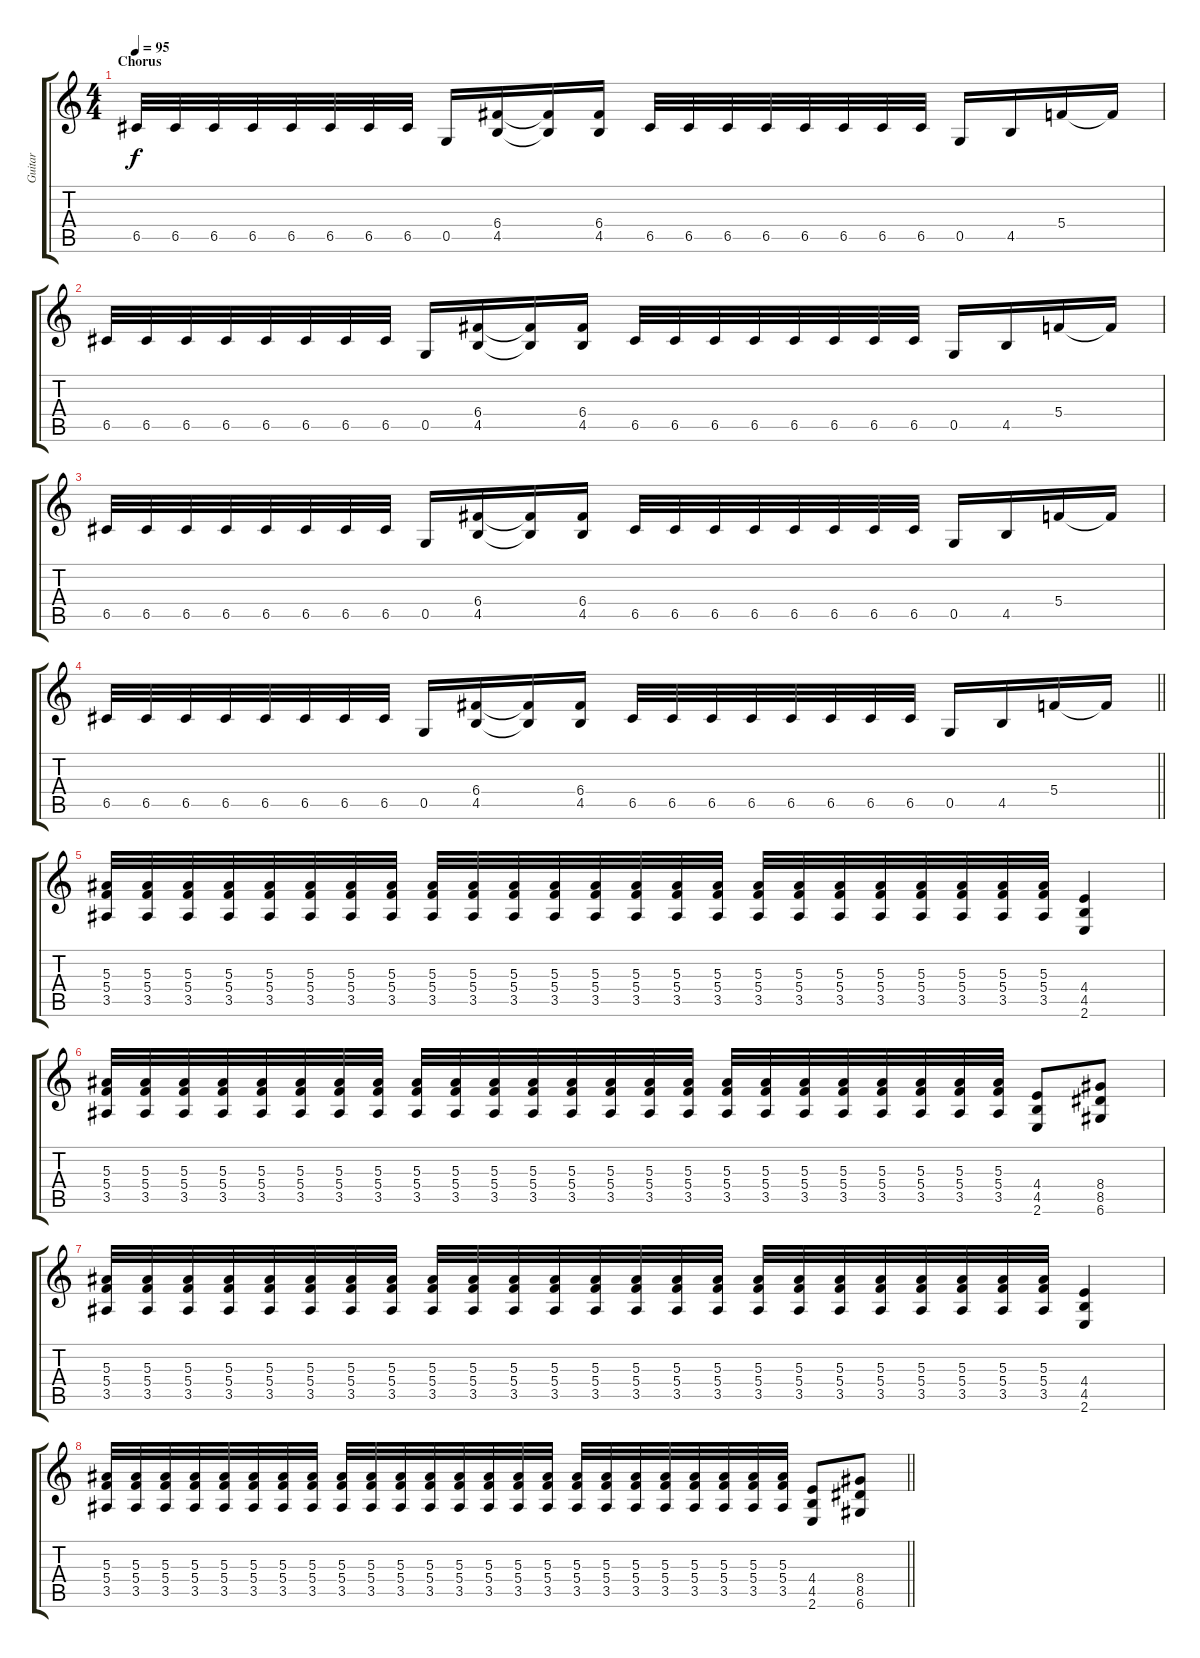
\track ("Guitar" "Guitar") {instrument distortionguitar}
\staff {score tabs}
\tuning (D4 A3 F3 C3 G2 D2) {hide}
\ts (4 4)
\section ("" "Chorus")
\tempo 95
\clef g2
\ks c
6.5.32{dy f} 6.5.32 6.5.32 6.5.32 6.5.32 6.5.32 6.5.32 6.5.32 0.5.16 (6.4 4.5).16 (6.4{t} 4.5{t}).16 (6.4 4.5).16 6.5.32 6.5.32 6.5.32 6.5.32 6.5.32 6.5.32 6.5.32 6.5.32 0.5.16 4.5.16 5.4.16 5.4{t}.16 |
6.5.32 6.5.32 6.5.32 6.5.32 6.5.32 6.5.32 6.5.32 6.5.32 0.5.16 (6.4 4.5).16 (6.4{t} 4.5{t}).16 (6.4 4.5).16 6.5.32 6.5.32 6.5.32 6.5.32 6.5.32 6.5.32 6.5.32 6.5.32 0.5.16 4.5.16 5.4.16 5.4{t}.16 |
6.5.32 6.5.32 6.5.32 6.5.32 6.5.32 6.5.32 6.5.32 6.5.32 0.5.16 (6.4 4.5).16 (6.4{t} 4.5{t}).16 (6.4 4.5).16 6.5.32 6.5.32 6.5.32 6.5.32 6.5.32 6.5.32 6.5.32 6.5.32 0.5.16 4.5.16 5.4.16 5.4{t}.16 |
\barLineRight lightlight
6.5.32 6.5.32 6.5.32 6.5.32 6.5.32 6.5.32 6.5.32 6.5.32 0.5.16 (6.4 4.5).16 (6.4{t} 4.5{t}).16 (6.4 4.5).16 6.5.32 6.5.32 6.5.32 6.5.32 6.5.32 6.5.32 6.5.32 6.5.32 0.5.16 4.5.16 5.4.16 5.4{t}.16 |
(5.3 5.4 3.5).32 (5.3 5.4 3.5).32 (5.3 5.4 3.5).32 (5.3 5.4 3.5).32 (5.3 5.4 3.5).32 (5.3 5.4 3.5).32 (5.3 5.4 3.5).32 (5.3 5.4 3.5).32 (5.3 5.4 3.5).32 (5.3 5.4 3.5).32 (5.3 5.4 3.5).32 (5.3 5.4 3.5).32 (5.3 5.4 3.5).32 (5.3 5.4 3.5).32 (5.3 5.4 3.5).32 (5.3 5.4 3.5).32 (5.3 5.4 3.5).32 (5.3 5.4 3.5).32 (5.3 5.4 3.5).32 (5.3 5.4 3.5).32 (5.3 5.4 3.5).32 (5.3 5.4 3.5).32 (5.3 5.4 3.5).32 (5.3 5.4 3.5).32 (4.4 4.5 2.6).4 |
(5.3 5.4 3.5).32 (5.3 5.4 3.5).32 (5.3 5.4 3.5).32 (5.3 5.4 3.5).32 (5.3 5.4 3.5).32 (5.3 5.4 3.5).32 (5.3 5.4 3.5).32 (5.3 5.4 3.5).32 (5.3 5.4 3.5).32 (5.3 5.4 3.5).32 (5.3 5.4 3.5).32 (5.3 5.4 3.5).32 (5.3 5.4 3.5).32 (5.3 5.4 3.5).32 (5.3 5.4 3.5).32 (5.3 5.4 3.5).32 (5.3 5.4 3.5).32 (5.3 5.4 3.5).32 (5.3 5.4 3.5).32 (5.3 5.4 3.5).32 (5.3 5.4 3.5).32 (5.3 5.4 3.5).32 (5.3 5.4 3.5).32 (5.3 5.4 3.5).32 (4.4 4.5 2.6).8 (8.4 8.5 6.6).8 |
(5.3 5.4 3.5).32 (5.3 5.4 3.5).32 (5.3 5.4 3.5).32 (5.3 5.4 3.5).32 (5.3 5.4 3.5).32 (5.3 5.4 3.5).32 (5.3 5.4 3.5).32 (5.3 5.4 3.5).32 (5.3 5.4 3.5).32 (5.3 5.4 3.5).32 (5.3 5.4 3.5).32 (5.3 5.4 3.5).32 (5.3 5.4 3.5).32 (5.3 5.4 3.5).32 (5.3 5.4 3.5).32 (5.3 5.4 3.5).32 (5.3 5.4 3.5).32 (5.3 5.4 3.5).32 (5.3 5.4 3.5).32 (5.3 5.4 3.5).32 (5.3 5.4 3.5).32 (5.3 5.4 3.5).32 (5.3 5.4 3.5).32 (5.3 5.4 3.5).32 (4.4 4.5 2.6).4 |
\barLineRight lightlight
(5.3 5.4 3.5).32 (5.3 5.4 3.5).32 (5.3 5.4 3.5).32 (5.3 5.4 3.5).32 (5.3 5.4 3.5).32 (5.3 5.4 3.5).32 (5.3 5.4 3.5).32 (5.3 5.4 3.5).32 (5.3 5.4 3.5).32 (5.3 5.4 3.5).32 (5.3 5.4 3.5).32 (5.3 5.4 3.5).32 (5.3 5.4 3.5).32 (5.3 5.4 3.5).32 (5.3 5.4 3.5).32 (5.3 5.4 3.5).32 (5.3 5.4 3.5).32 (5.3 5.4 3.5).32 (5.3 5.4 3.5).32 (5.3 5.4 3.5).32 (5.3 5.4 3.5).32 (5.3 5.4 3.5).32 (5.3 5.4 3.5).32 (5.3 5.4 3.5).32 (4.4 4.5 2.6).8 (8.4 8.5 6.6).8
